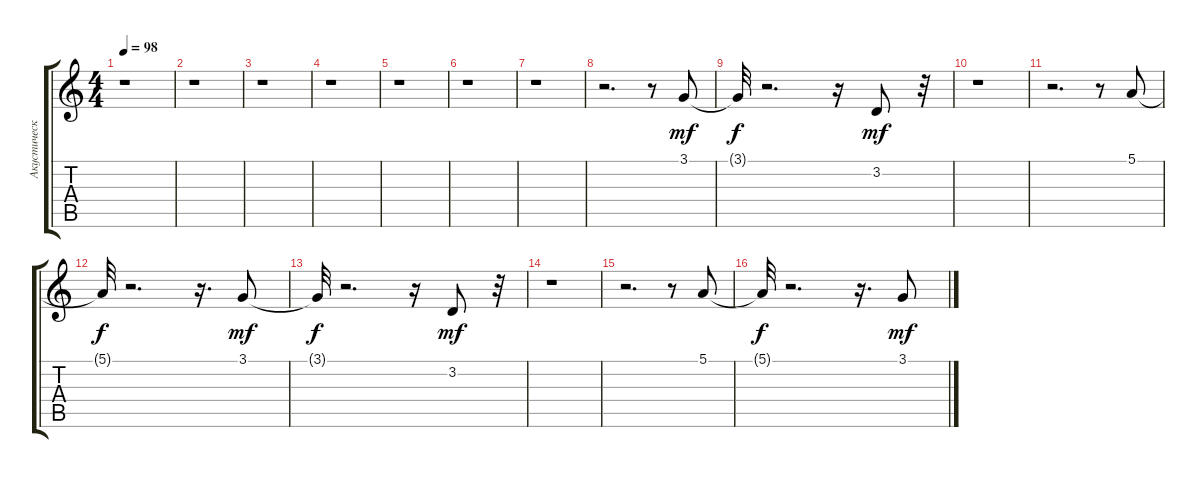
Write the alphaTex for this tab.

\track ("Акустический Гранд Роял" "Акустическ") {instrument acousticgrandpiano}
\staff {score tabs}
\tuning (E4 B3 G3 D3 A2 E2) {hide}
\ts (4 4)
\tempo 98
\clef g2
\ks c
r.1{dy f} |
r.1 |
r.1 |
r.1 |
r.1 |
r.1 |
r.1 |
r.2{d} r.8 3.1.8{dy mf} |
3.1{t}.32{dy f} r.2{d} r.16 3.2.8{dy mf} r.32 |
r.1 |
r.2{d} r.8 5.1.8 |
5.1{t}.32{dy f} r.2{d} r.16{d} 3.1.8{dy mf} |
3.1{t}.32{dy f} r.2{d} r.16 3.2.8{dy mf} r.32 |
r.1 |
r.2{d} r.8 5.1.8 |
5.1{t}.32{dy f} r.2{d} r.16{d} 3.1.8{dy mf}
